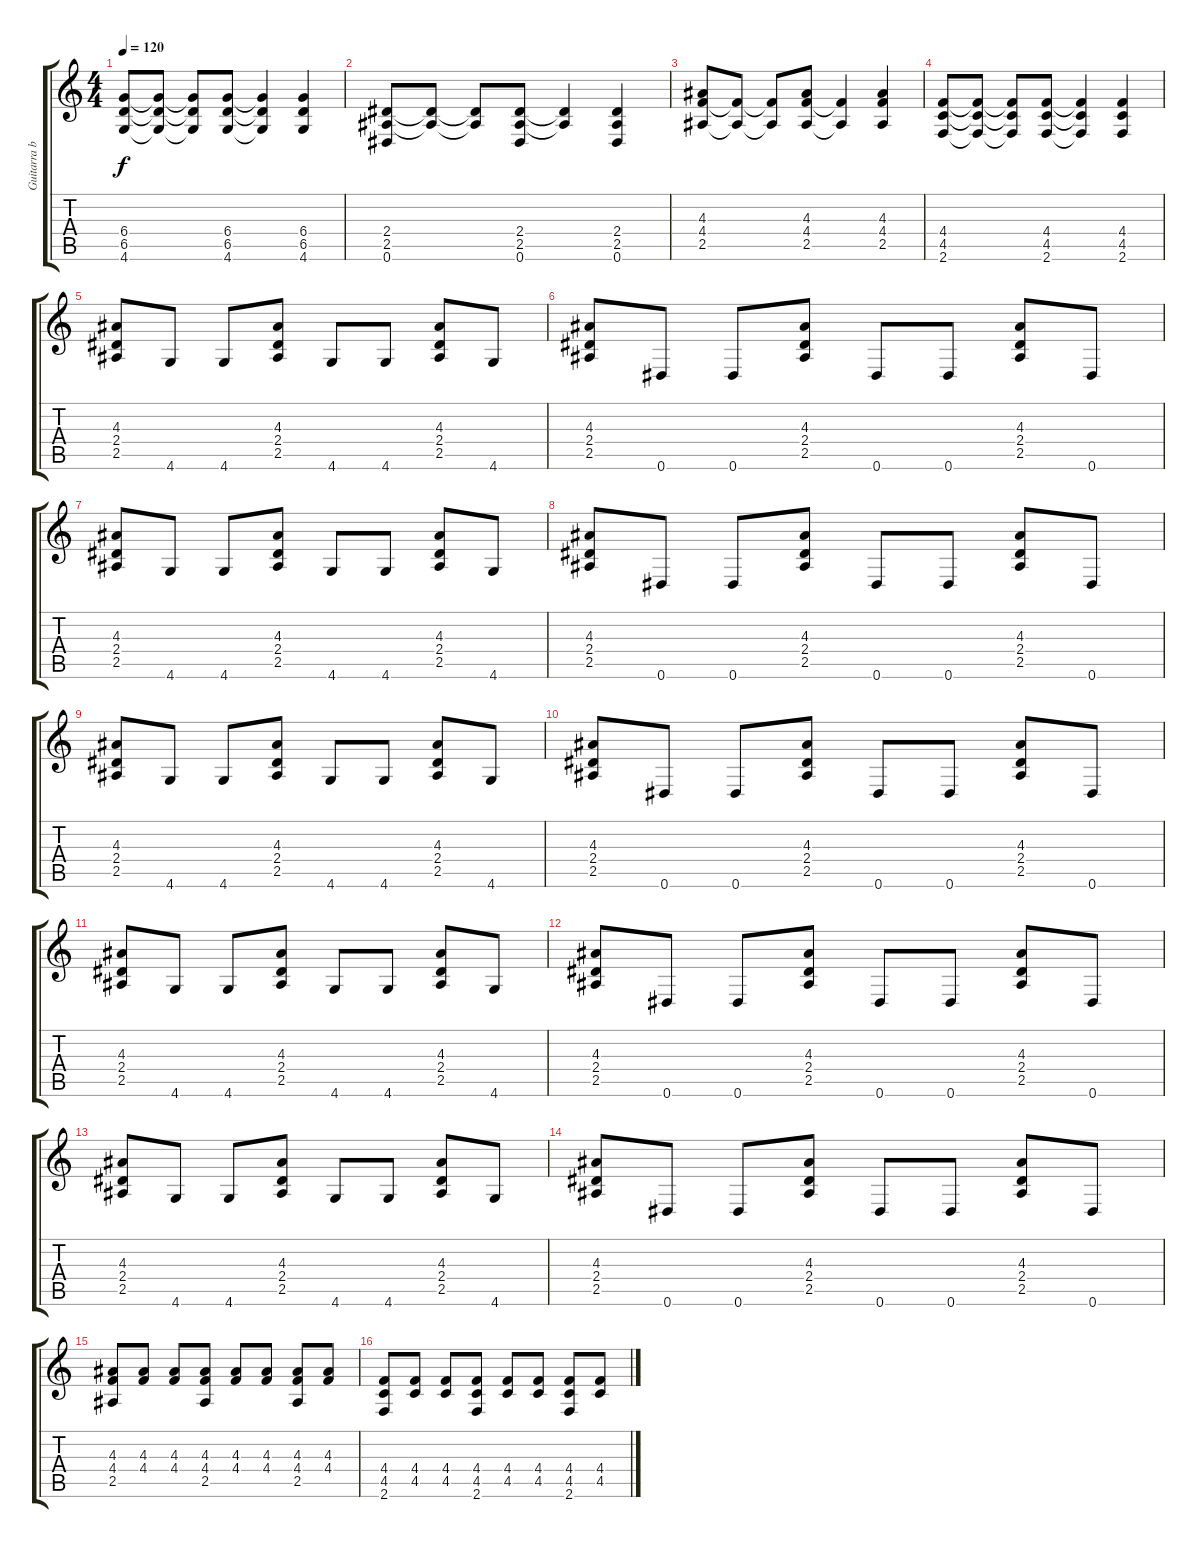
\track ("Guitarra base" "Guitarra b") {instrument acousticguitarnylon}
\staff {score tabs}
\tuning (Eb4 Bb3 Gb3 Db3 Ab2 Eb2) {hide}
\ts (4 4)
\tempo 120
\clef g2
\ks c
(6.4 6.5 4.6).8{dy f} (6.4{t} 6.5{t} 4.6{t}).8 (6.4{t} 6.5{t} 4.6{t}).8 (6.4 6.5 4.6).8 (6.4{t} 6.5{t} 4.6{t}).4 (6.4 6.5 4.6).4 |
(2.4 2.5 0.6).8 (2.4{t} 2.5{t}).8 (2.4{t} 2.5{t}).8 (2.4 2.5 0.6).8 (2.4{t} 2.5{t}).4 (2.4 2.5 0.6).4 |
(4.3 4.4 2.5).8 (4.4{t} 2.5{t}).8 (4.4{t} 2.5{t}).8 (4.3 4.4 2.5).8 (4.4{t} 2.5{t}).4 (4.3 4.4 2.5).4 |
(4.4 4.5 2.6).8 (4.4{t} 4.5{t} 2.6{t}).8 (4.4{t} 4.5{t} 2.6{t}).8 (4.4 4.5 2.6).8 (4.4{t} 4.5{t} 2.6{t}).4 (4.4 4.5 2.6).4 |
(4.3 2.4 2.5).8{instrument acousticguitarnylon} 4.6.8 4.6.8 (4.3 2.4 2.5).8 4.6.8 4.6.8 (4.3 2.4 2.5).8 4.6.8 |
(4.3 2.4 2.5).8 0.6.8 0.6.8 (4.3 2.4 2.5).8 0.6.8 0.6.8 (4.3 2.4 2.5).8 0.6.8 |
(4.3 2.4 2.5).8 4.6.8 4.6.8 (4.3 2.4 2.5).8 4.6.8 4.6.8 (4.3 2.4 2.5).8 4.6.8 |
(4.3 2.4 2.5).8 0.6.8 0.6.8 (4.3 2.4 2.5).8 0.6.8 0.6.8 (4.3 2.4 2.5).8 0.6.8 |
(4.3 2.4 2.5).8 4.6.8 4.6.8 (4.3 2.4 2.5).8 4.6.8 4.6.8 (4.3 2.4 2.5).8 4.6.8 |
(4.3 2.4 2.5).8 0.6.8 0.6.8 (4.3 2.4 2.5).8 0.6.8 0.6.8 (4.3 2.4 2.5).8 0.6.8 |
(4.3 2.4 2.5).8 4.6.8 4.6.8 (4.3 2.4 2.5).8 4.6.8 4.6.8 (4.3 2.4 2.5).8 4.6.8 |
(4.3 2.4 2.5).8 0.6.8 0.6.8 (4.3 2.4 2.5).8 0.6.8 0.6.8 (4.3 2.4 2.5).8 0.6.8 |
(4.3 2.4 2.5).8 4.6.8 4.6.8 (4.3 2.4 2.5).8 4.6.8 4.6.8 (4.3 2.4 2.5).8 4.6.8 |
(4.3 2.4 2.5).8 0.6.8 0.6.8 (4.3 2.4 2.5).8 0.6.8 0.6.8 (4.3 2.4 2.5).8 0.6.8 |
(4.3 4.4 2.5).8 (4.3 4.4).8 (4.3 4.4).8 (4.3 4.4 2.5).8 (4.3 4.4).8 (4.3 4.4).8 (4.3 4.4 2.5).8 (4.3 4.4).8 |
(4.4 4.5 2.6).8 (4.4 4.5).8 (4.4 4.5).8 (4.4 4.5 2.6).8 (4.4 4.5).8 (4.4 4.5).8 (4.4 4.5 2.6).8 (4.4 4.5).8
